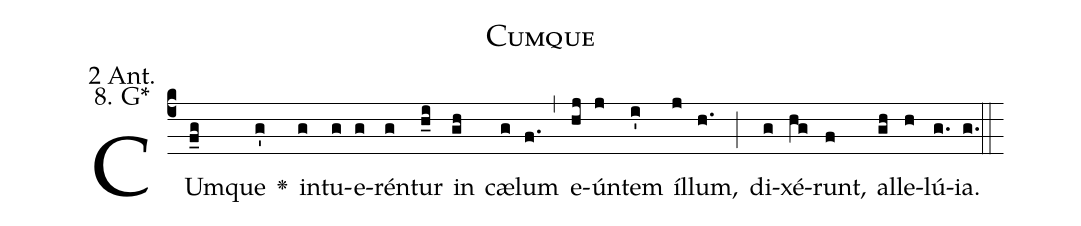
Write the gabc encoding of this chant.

name: Cumque;
office-part: 2 Antiphon;
mode: 8G*;
annotation: 2 Ant.;
annotation: 8. G*;
def-m1:}{\greseteolcustos{manual}{;
def-m2:\ifx\breakbeforeEuouae\undefined\else;
def-m3:\fi}\ifx\noeuouae\undefined\def\noeuouae{F}\fi\if\noeuouae F{;
def-m4:}\fi;
%%
% The syntax in this part is called gabc. Please refer to http://home.gna.org/gregorio/gabc/#basis

(c4)CUm(f_g)que(g') <v>\greheightstar</v>() in(g)tu(g)e(g)rén(g)tur(h_i) in(gh) cæ(g)lum(f.) (,)
e(hj)ún(j)tem(i') íl(j)lum,(h.) (;)
di(g)xé(hg)runt,(f) al(gh)le(h)lú(g.[em1])ia.(g.) (::[em2]z[em3])

E(j) u(j) o(i) u(j) a(h) e.(g.) (::[em4])
